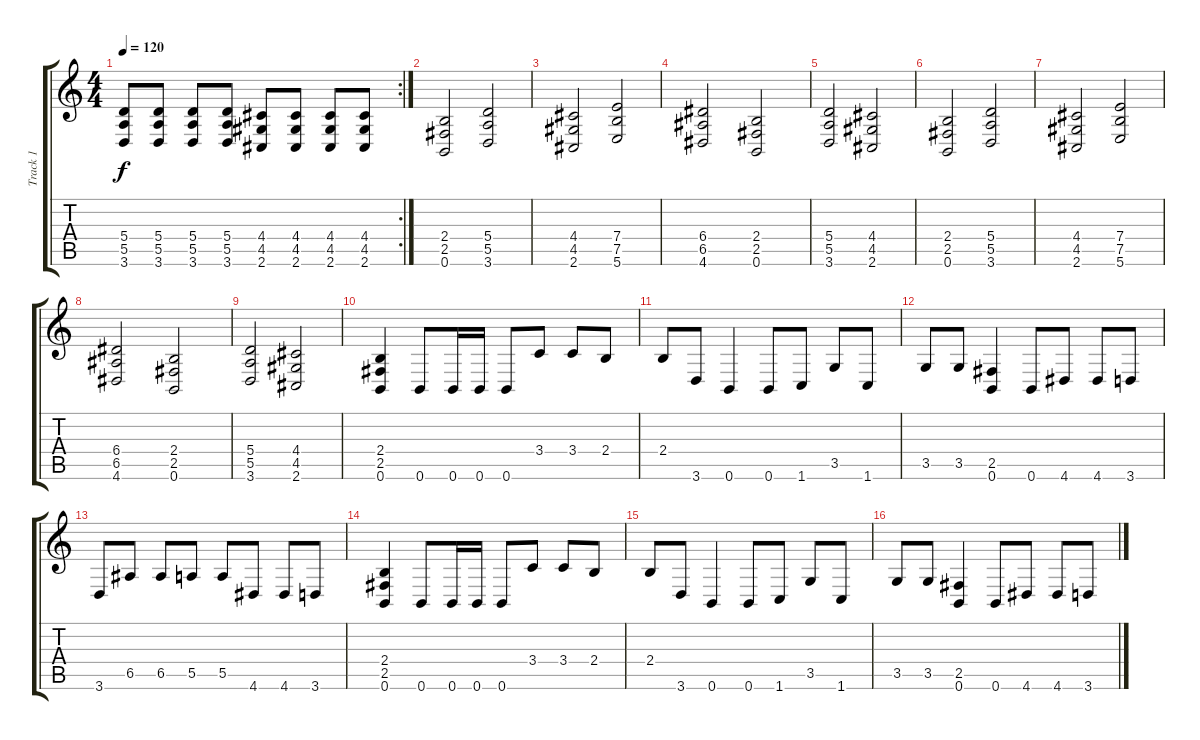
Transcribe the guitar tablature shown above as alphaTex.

\track ("Track 1" "Track 1") {instrument distortionguitar}
\staff {score tabs}
\tuning (B3 Gb3 D3 A2 E2 B1) {hide}
\rc 2
\ts (4 4)
\tempo 120
\clef g2
\ks c
(5.4 5.5 3.6).8{dy f} (5.4 5.5 3.6).8 (5.4 5.5 3.6).8 (5.4 5.5 3.6).8 (4.4 4.5 2.6).8 (4.4 4.5 2.6).8 (4.4 4.5 2.6).8 (4.4 4.5 2.6).8 |
(2.4 2.5 0.6).2 (5.4 5.5 3.6).2 |
(4.4 4.5 2.6).2 (7.4 7.5 5.6).2 |
(6.4 6.5 4.6).2 (2.4 2.5 0.6).2 |
(5.4 5.5 3.6).2 (4.4 4.5 2.6).2 |
(2.4 2.5 0.6).2 (5.4 5.5 3.6).2 |
(4.4 4.5 2.6).2 (7.4 7.5 5.6).2 |
(6.4 6.5 4.6).2 (2.4 2.5 0.6).2 |
(5.4 5.5 3.6).2 (4.4 4.5 2.6).2 |
(2.4 2.5 0.6).4 0.6.8 0.6.16 0.6.16 0.6.8 3.4.8 3.4.8 2.4.8 |
2.4.8 3.6.8 0.6.4 0.6.8 1.6.8 3.5.8 1.6.8 |
3.5.8 3.5.8 (2.5 0.6).4 0.6.8 4.6.8 4.6.8 3.6.8 |
3.6.8 6.5.8 6.5.8 5.5.8 5.5.8 4.6.8 4.6.8 3.6.8 |
(2.4 2.5 0.6).4 0.6.8 0.6.16 0.6.16 0.6.8 3.4.8 3.4.8 2.4.8 |
2.4.8 3.6.8 0.6.4 0.6.8 1.6.8 3.5.8 1.6.8 |
3.5.8 3.5.8 (2.5 0.6).4 0.6.8 4.6.8 4.6.8 3.6.8
